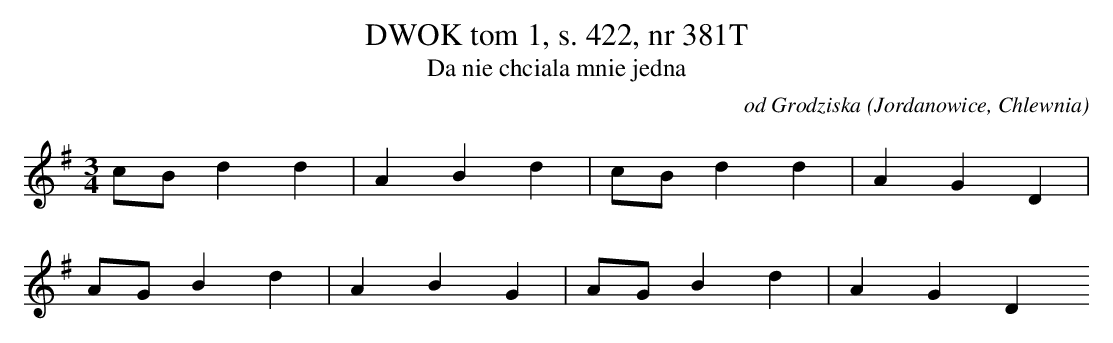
X:1
T: DWOK tom 1, s. 422, nr 381T
T: Da nie chciala mnie jedna
O: od Grodziska (Jordanowice, Chlewnia)
M: 3/4
L: 1/8
K: G
cBd2d2 | A2B2d2 | cBd2d2 | A2G2D2 |
AGB2d2 | A2B2G2 | AGB2d2 | A2G2D2
